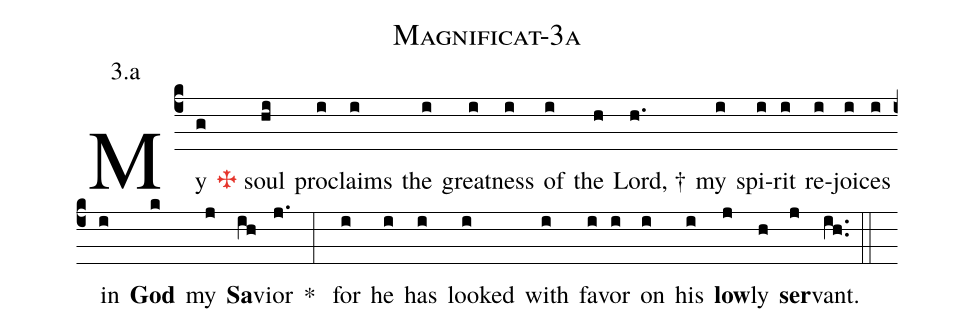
name: Magnificat-3a;
annotation: 3.a;
%%
(c4)My(g) <c><v>\grealtcross</v></c> soul(hi) pro(i)claims(i) the(i) great(i)ness(i) of(i) the(h) Lord, †(h.)
my(i) spi(i)rit(i) re(i)joi(i)ces(i) in(i) <b>God</b>(k) my(j) <b>Sa</b>(ih)vior(j.) * (:)
for(i) he(i) has(i) looked(i) with(i) fa(i)vor(i) on(i) his(i) <b>low</b>(j)ly(h) <b>ser</b>(j)vant.(ih..) (::)
